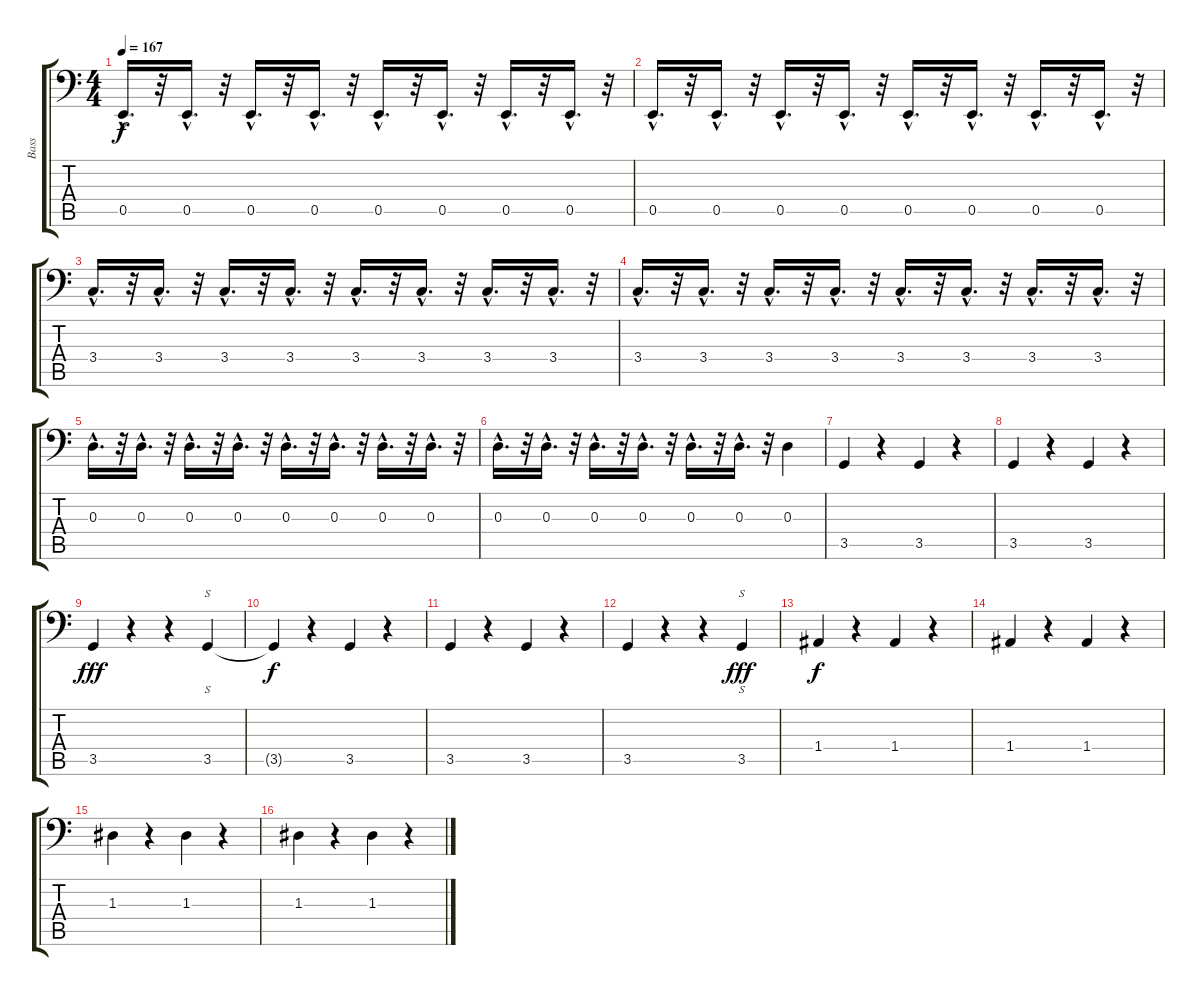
\track ("Bass" "Bass") {instrument electricbasspick}
\staff {score tabs}
\tuning (C3 G2 D2 A1 E1 B0) {hide}
\ts (4 4)
\tempo 167
\clef f4
\ks c
0.5{hac}.16{d dy f} r.32 0.5{hac}.16{d} r.32 0.5{hac}.16{d} r.32 0.5{hac}.16{d} r.32 0.5{hac}.16{d} r.32 0.5{hac}.16{d} r.32 0.5{hac}.16{d} r.32 0.5{hac}.16{d} r.32 |
0.5{hac}.16{d} r.32 0.5{hac}.16{d} r.32 0.5{hac}.16{d} r.32 0.5{hac}.16{d} r.32 0.5{hac}.16{d} r.32 0.5{hac}.16{d} r.32 0.5{hac}.16{d} r.32 0.5{hac}.16{d} r.32 |
3.4{hac}.16{d} r.32 3.4{hac}.16{d} r.32 3.4{hac}.16{d} r.32 3.4{hac}.16{d} r.32 3.4{hac}.16{d} r.32 3.4{hac}.16{d} r.32 3.4{hac}.16{d} r.32 3.4{hac}.16{d} r.32 |
3.4{hac}.16{d} r.32 3.4{hac}.16{d} r.32 3.4{hac}.16{d} r.32 3.4{hac}.16{d} r.32 3.4{hac}.16{d} r.32 3.4{hac}.16{d} r.32 3.4{hac}.16{d} r.32 3.4{hac}.16{d} r.32 |
0.3{hac}.16{d} r.32 0.3{hac}.16{d} r.32 0.3{hac}.16{d} r.32 0.3{hac}.16{d} r.32 0.3{hac}.16{d} r.32 0.3{hac}.16{d} r.32 0.3{hac}.16{d} r.32 0.3{hac}.16{d} r.32 |
0.3{hac}.16{d} r.32 0.3{hac}.16{d} r.32 0.3{hac}.16{d} r.32 0.3{hac}.16{d} r.32 0.3{hac}.16{d} r.32 0.3{hac}.16{d} r.32 0.3.4 |
3.5.4 r.4 3.5.4 r.4 |
3.5.4 r.4 3.5.4 r.4 |
3.5.4{dy fff} r.4 r.4 3.5.4{s} |
3.5{t}.4{dy f} r.4 3.5.4 r.4 |
3.5.4 r.4 3.5.4 r.4 |
3.5.4 r.4 r.4 3.5.4{s dy fff} |
1.4.4{dy f} r.4 1.4.4 r.4 |
1.4.4 r.4 1.4.4 r.4 |
1.3.4 r.4 1.3.4 r.4 |
1.3.4 r.4 1.3.4 r.4
